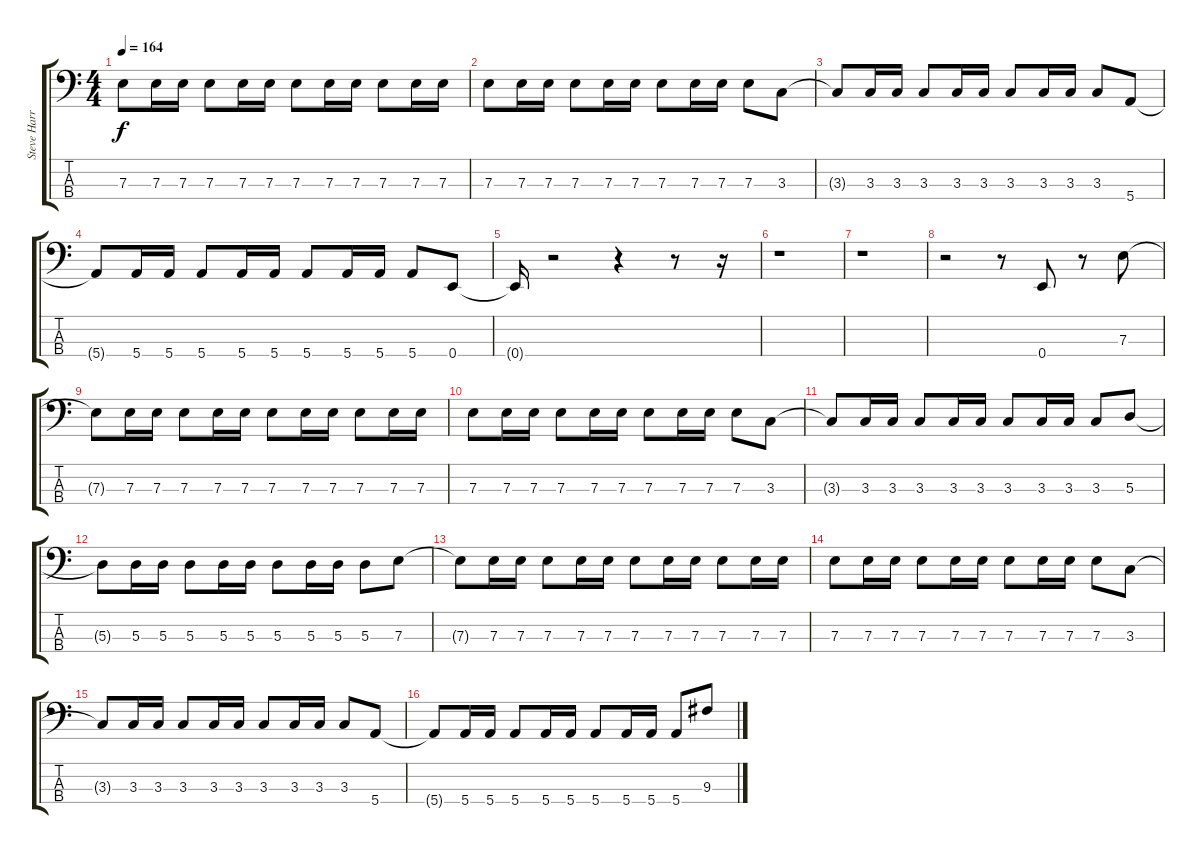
\track ("Steve Harris (Bass)" "Steve Harr") {instrument electricbasspick}
\staff {score tabs}
\tuning (G2 D2 A1 E1) {hide}
\ts (4 4)
\tempo 164
\clef f4
\ks c
7.3{t}.8{dy f} 7.3.16 7.3.16 7.3.8 7.3.16 7.3.16 7.3.8 7.3.16 7.3.16 7.3.8 7.3.16 7.3.16 |
7.3.8 7.3.16 7.3.16 7.3.8 7.3.16 7.3.16 7.3.8 7.3.16 7.3.16 7.3.8 3.3.8 |
3.3{t}.8 3.3.16 3.3.16 3.3.8 3.3.16 3.3.16 3.3.8 3.3.16 3.3.16 3.3.8 5.4.8 |
5.4{t}.8 5.4.16 5.4.16 5.4.8 5.4.16 5.4.16 5.4.8 5.4.16 5.4.16 5.4.8 0.4.8 |
0.4{t}.16 r.2 r.4 r.8 r.16 |
r.1 |
r.1 |
r.2 r.8 0.4.8 r.8 7.3.8 |
7.3{t}.8 7.3.16 7.3.16 7.3.8 7.3.16 7.3.16 7.3.8 7.3.16 7.3.16 7.3.8 7.3.16 7.3.16 |
7.3.8 7.3.16 7.3.16 7.3.8 7.3.16 7.3.16 7.3.8 7.3.16 7.3.16 7.3.8 3.3.8 |
3.3{t}.8 3.3.16 3.3.16 3.3.8 3.3.16 3.3.16 3.3.8 3.3.16 3.3.16 3.3.8 5.3.8 |
5.3{t}.8 5.3.16 5.3.16 5.3.8 5.3.16 5.3.16 5.3.8 5.3.16 5.3.16 5.3.8 7.3.8 |
7.3{t}.8 7.3.16 7.3.16 7.3.8 7.3.16 7.3.16 7.3.8 7.3.16 7.3.16 7.3.8 7.3.16 7.3.16 |
7.3.8 7.3.16 7.3.16 7.3.8 7.3.16 7.3.16 7.3.8 7.3.16 7.3.16 7.3.8 3.3.8 |
3.3{t}.8 3.3.16 3.3.16 3.3.8 3.3.16 3.3.16 3.3.8 3.3.16 3.3.16 3.3.8 5.4.8 |
5.4{t}.8 5.4.16 5.4.16 5.4.8 5.4.16 5.4.16 5.4.8 5.4.16 5.4.16 5.4.8 9.3.8
